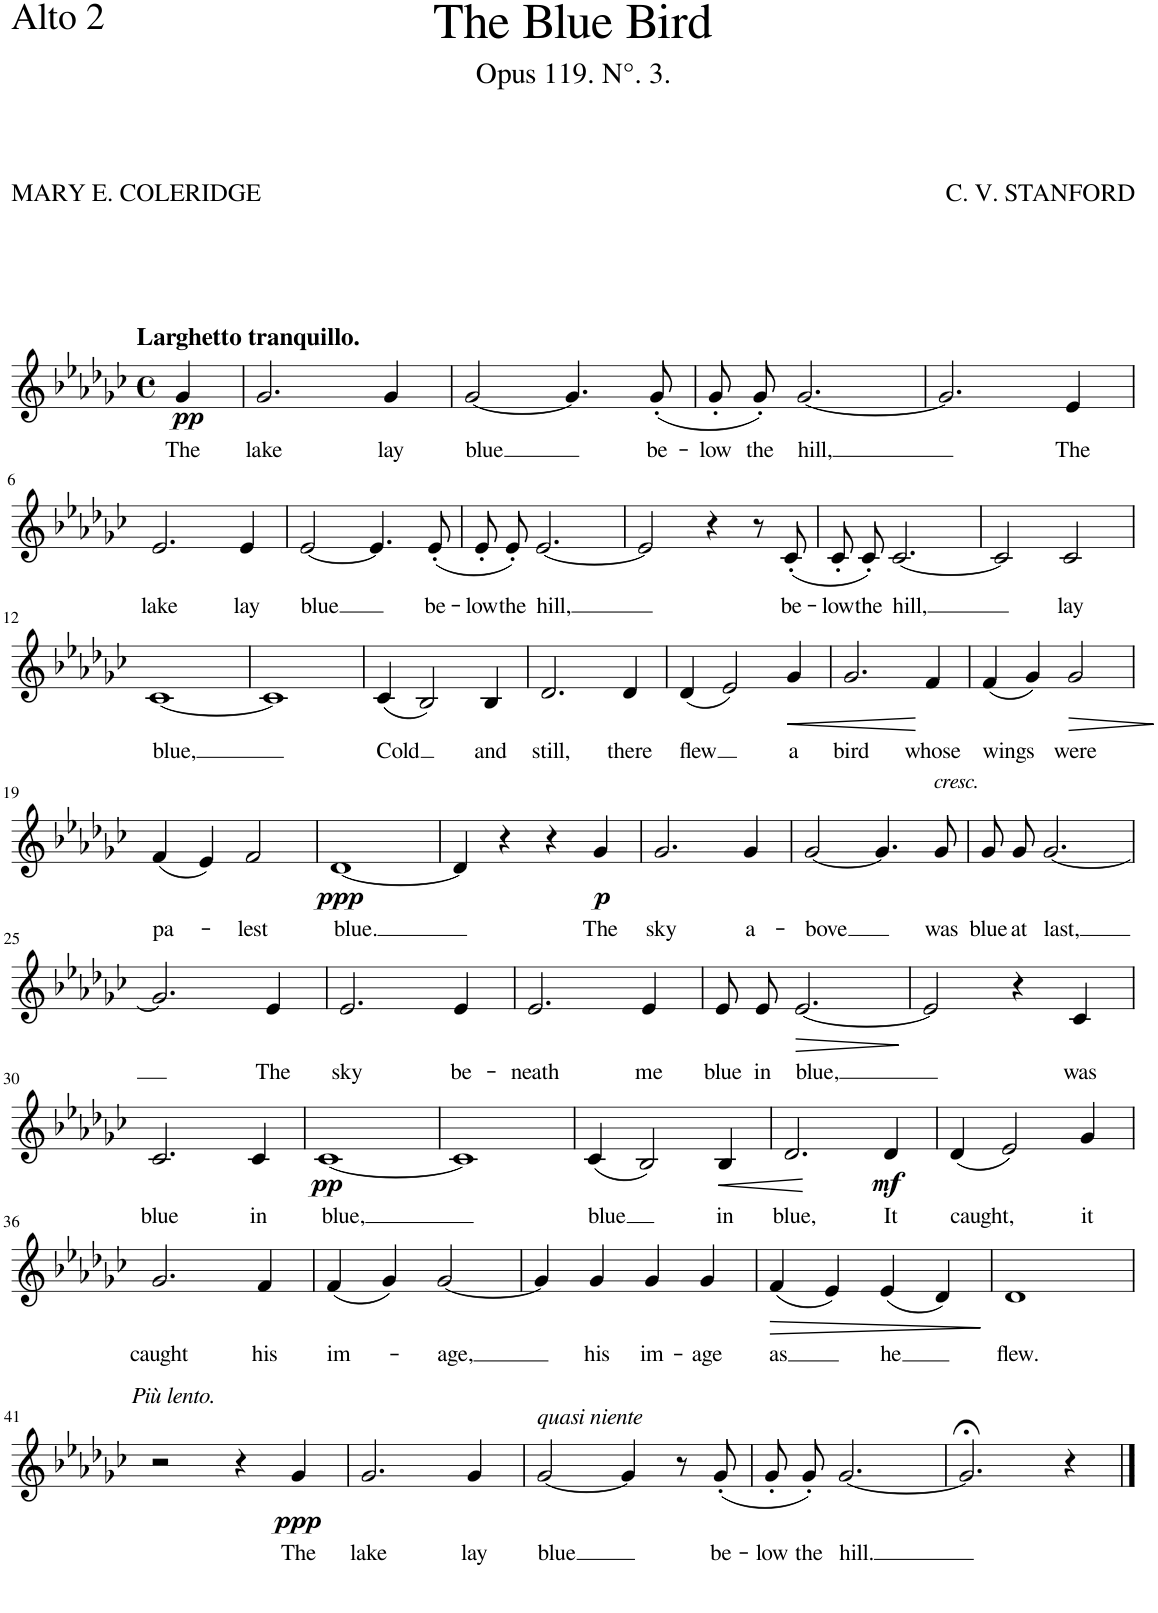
**kern	**text	**dynam
*part1	*part1	*part1
*staff1	*staff1	*staff1
*I"ALTO II.	*	*
*clefG2	*	*
*k[b-e-a-d-g-c-]	*	*
*M4/4	*	*
*met(c)	*	*
=1	=1	=1
!LO:TX:a:B:t=Larghetto tranquillo.	!	!
!	!LO:LY:b	!LO:DY:b
4g-/	The	pp
=2	=2	=2
!	!LO:LY:b	!
2.g-/	lake	.
!	!LO:LY:b	!
4g-/	lay	.
=3	=3	=3
!	!LO:LY:b	!
[2g-/	blue	.
4.g-/]	.	.
!	!LO:LY:b	!
(8g-'/	be-	.
=4	=4	=4
!	!LO:LY:b	!
8g-'/L	-low	.
!	!LO:LY:b	!
8g-'/J)	the	.
!	!LO:LY:b	!
[2.g-/	hill,	.
=5	=5	=5
2.g-/]	.	.
!	!LO:LY:b	!
4e-/	The	.
!!LO:LB:g=z
=6	=6	=6
!	!LO:LY:b	!
2.e-/	lake	.
!	!LO:LY:b	!
4e-/	lay	.
=7	=7	=7
!	!LO:LY:b	!
[2e-/	blue	.
4.e-/]	.	.
!	!LO:LY:b	!
(8e-'/	be-	.
=8	=8	=8
!	!LO:LY:b	!
8e-'/L	-low	.
!	!LO:LY:b	!
8e-'/J)	the	.
!	!LO:LY:b	!
[2.e-/	hill,	.
=9	=9	=9
2e-/]	.	.
4r	.	.
8r	.	.
!	!LO:LY:b	!
(8c-'/	be-	.
=10	=10	=10
!	!LO:LY:b	!
8c-'/L	-low	.
!	!LO:LY:b	!
8c-'/J)	the	.
!	!LO:LY:b	!
[2.c-/	hill,	.
=11	=11	=11
2c-/]	.	.
!	!LO:LY:b	!
2c-/	lay	.
!!LO:LB:g=z
=12	=12	=12
!	!LO:LY:b	!
[1c-	blue,	.
=13	=13	=13
1c-]	.	.
=14	=14	=14
!	!LO:LY:b	!
(4c-/	Cold	.
2B-/)	.	.
!	!LO:LY:b	!
4B-/	and	.
=15	=15	=15
!	!LO:LY:b	!
2.d-/	still,	.
!	!LO:LY:b	!
4d-/	there	.
=16	=16	=16
!	!LO:LY:b	!
(4d-/	flew	.
2e-/)	.	.
!	!LO:LY:b	!LO:HP:b
4g-/	a	<
=17	=17	=17
!	!LO:LY:b	!
2.g-/	bird	.
!	!LO:LY:b	!
4f/	whose	[
=18	=18	=18
!	!LO:LY:b	!
(4f/	wings	.
4g-/)	.	.
!	!LO:LY:b	!LO:HP:b
2g-/	were	>
.	.	]
!!LO:LB:g=z
=19	=19	=19
!	!LO:LY:b	!
(4f/	pa-	.
4e-/)	.	.
!	!LO:LY:b	!
2f/	-lest	.
=20	=20	=20
!	!LO:LY:b	!LO:DY:b
[1d-	blue.	ppp
=21	=21	=21
4d-/]	.	.
4r	.	.
4r	.	.
!	!LO:LY:b	!LO:DY:b
4g-/	The	p
=22	=22	=22
!	!LO:LY:b	!
2.g-/	sky	.
!	!LO:LY:b	!
4g-/	a-	.
=23	=23	=23
!	!LO:LY:b	!
[2g-/	-bove	.
4.g-/]	.	.
!LO:TX:a:i:t=cresc.	!	!
!	!LO:LY:b	!
8g-/	was	.
=24	=24	=24
!	!LO:LY:b	!
8g-/L	blue	.
!	!LO:LY:b	!
8g-/J	at	.
!	!LO:LY:b	!
[2.g-/	last,	.
!!LO:LB:g=z
=25	=25	=25
2.g-/]	.	.
!	!LO:LY:b	!
4e-/	The	.
=26	=26	=26
!	!LO:LY:b	!
2.e-/	sky	.
!	!LO:LY:b	!
4e-/	be-	.
=27	=27	=27
!	!LO:LY:b	!
2.e-/	-neath	.
!	!LO:LY:b	!
4e-/	me	.
=28	=28	=28
!	!LO:LY:b	!
8e-/L	blue	.
!	!LO:LY:b	!
8e-/J	in	.
!	!LO:LY:b	!LO:HP:b
[2.e-/	blue,	>
.	.	]
=29	=29	=29
2e-/]	.	.
4r	.	.
!	!LO:LY:b	!
4c-/	was	.
!!LO:LB:g=z
=30	=30	=30
!	!LO:LY:b	!
2.c-/	blue	.
!	!LO:LY:b	!
4c-/	in	.
=31	=31	=31
!	!LO:LY:b	!LO:DY:b
[1c-	blue,	pp
=32	=32	=32
1c-]	.	.
=33	=33	=33
!	!LO:LY:b	!
(4c-/	blue	.
2B-/)	.	.
!	!LO:LY:b	!LO:HP:b
4B-/	in	<
.	.	[
=34	=34	=34
!	!LO:LY:b	!
2.d-/	blue,	.
!	!LO:LY:b	!LO:DY:b
4d-/	It	mf
=35	=35	=35
!	!LO:LY:b	!
(4d-/	caught,	.
2e-/)	.	.
!	!LO:LY:b	!
4g-/	it	.
!!LO:LB:g=z
=36	=36	=36
!	!LO:LY:b	!
2.g-/	caught	.
!	!LO:LY:b	!
4f/	his	.
=37	=37	=37
!	!LO:LY:b	!
(4f/	im-	.
4g-/)	.	.
!	!LO:LY:b	!
[2g-/	-age,	.
=38	=38	=38
4g-/]	.	.
!	!LO:LY:b	!
4g-/	his	.
!	!LO:LY:b	!
4g-/	im-	.
!	!LO:LY:b	!
4g-/	-age	.
=39	=39	=39
!	!LO:LY:b	!LO:HP:b
(4f/	as	>
4e-/)	.	.
!	!LO:LY:b	!
(4e-/	he	.
4d-/)	.	.
.	.	]
=40	=40	=40
!	!LO:LY:b	!
1d-	flew.	.
!!LO:LB:g=z
=41	=41	=41
!LO:TX:a:i:t=Più lento.	!	!
2r	.	.
4r	.	.
!	!LO:LY:b	!LO:DY:b
4g-/	The	ppp
=42	=42	=42
!	!LO:LY:b	!
2.g-/	lake	.
!	!LO:LY:b	!
4g-/	lay	.
=43	=43	=43
!LO:TX:a:i:t=quasi niente	!	!
!	!LO:LY:b	!
[2g-/	blue	.
4g-/]	.	.
8r	.	.
!	!LO:LY:b	!
(8g-'/	be-	.
=44	=44	=44
!	!LO:LY:b	!
8g-'/L	-low	.
!	!LO:LY:b	!
8g-'/J)	the	.
!	!LO:LY:b	!
[2.g-/	hill.	.
=45	=45	=45
2.g-;</]	.	.
4r	.	.
==	==	==
*-	*-	*-
